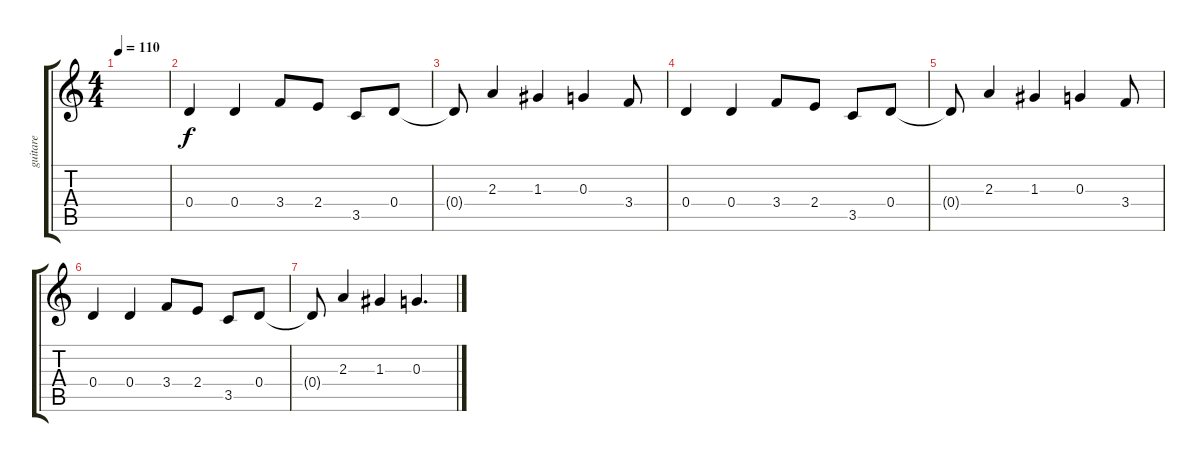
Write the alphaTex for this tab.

\track ("guitare" "guitare") {instrument distortionguitar}
\staff {score tabs}
\tuning (E4 B3 G3 D3 A2 E2) {hide}
\ts (4 4)
\tempo 110
\clef g2
\ks c
|
0.4.4 0.4.4 3.4.8 2.4.8 3.5.8 0.4.8 |
0.4{t}.8 2.3.4 1.3.4 0.3.4 3.4.8 |
0.4.4 0.4.4 3.4.8 2.4.8 3.5.8 0.4.8 |
0.4{t}.8 2.3.4 1.3.4 0.3.4 3.4.8 |
0.4.4 0.4.4 3.4.8 2.4.8 3.5.8 0.4.8 |
0.4{t}.8 2.3.4 1.3.4 0.3.4{d}
